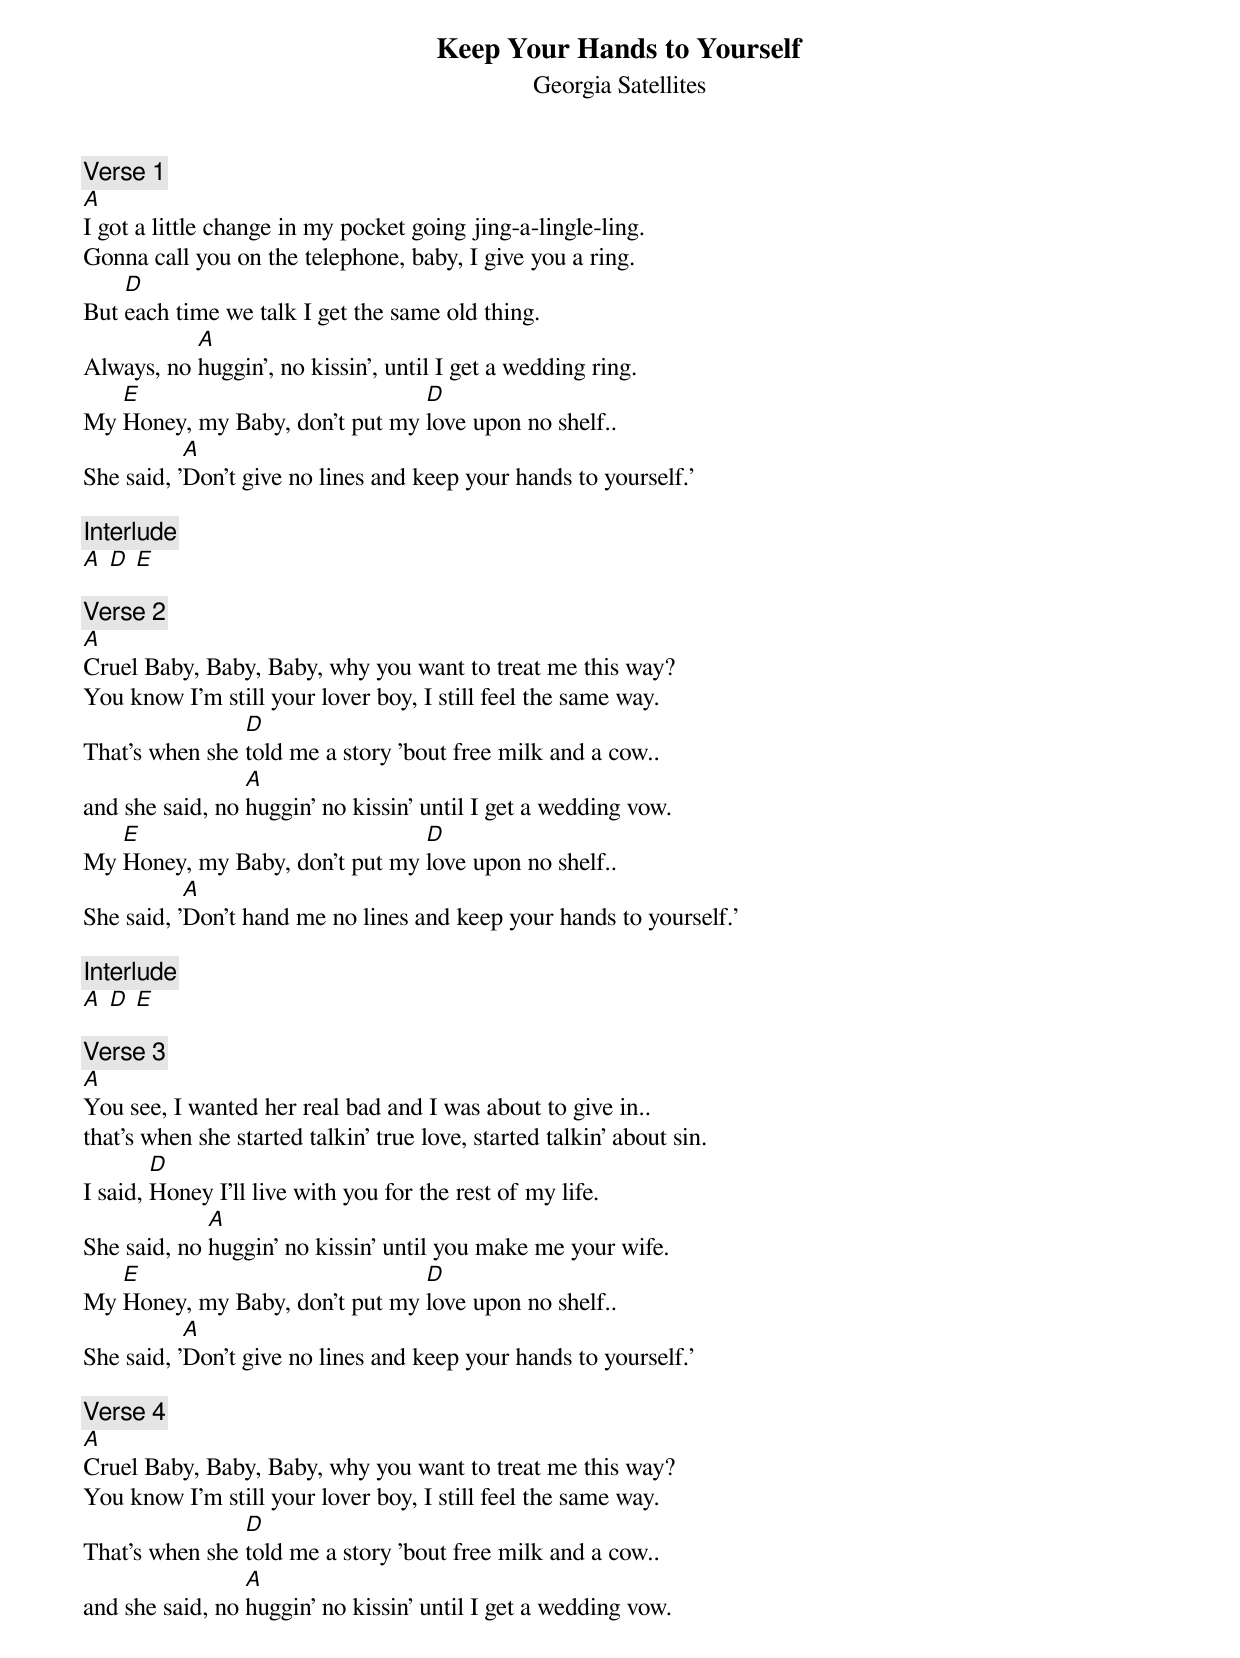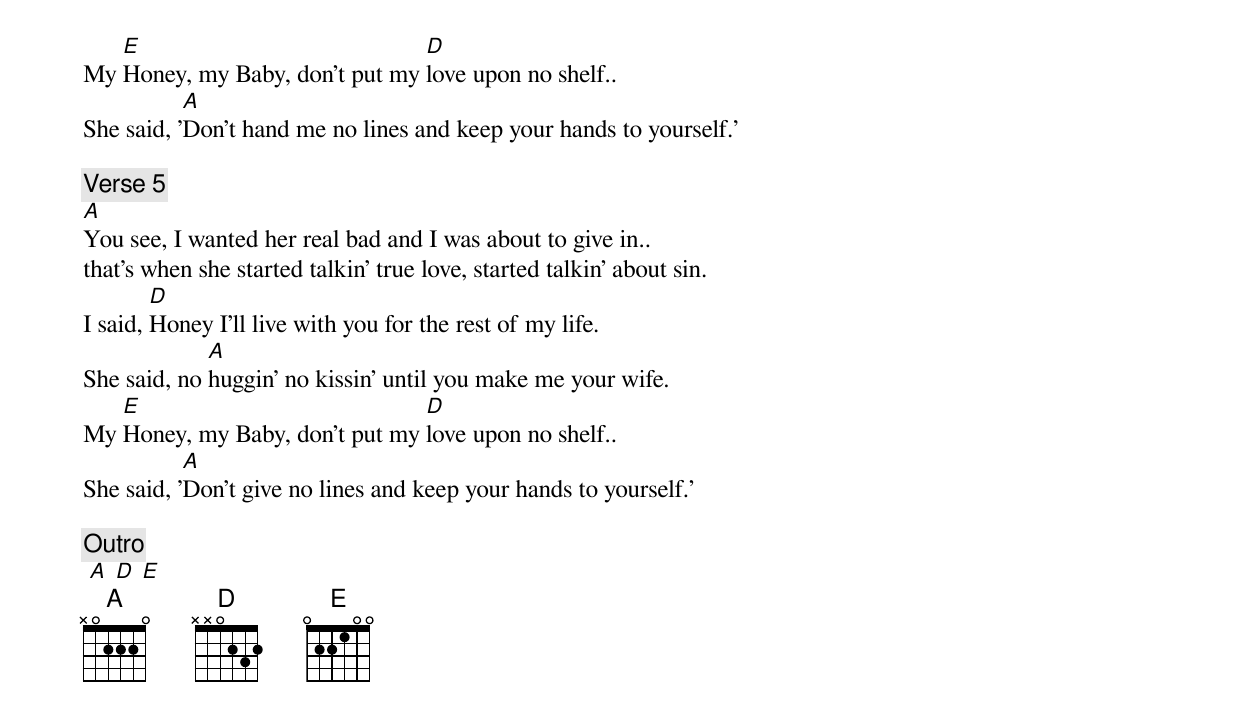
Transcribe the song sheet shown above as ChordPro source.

{title: Keep Your Hands to Yourself}
{subtitle: Georgia Satellites}

{c:Verse 1}
[A]I got a little change in my pocket going jing-a-lingle-ling.
Gonna call you on the telephone, baby, I give you a ring.
But [D]each time we talk I get the same old thing.
Always, no [A]huggin', no kissin', until I get a wedding ring.
My [E]Honey, my Baby, don't put my [D]love upon no shelf..
She said, '[A]Don't give no lines and keep your hands to yourself.'

{c:Interlude}
[A] [D] [E]

{c:Verse 2}
[A]Cruel Baby, Baby, Baby, why you want to treat me this way?
You know I'm still your lover boy, I still feel the same way.
That's when she [D]told me a story 'bout free milk and a cow..
and she said, no [A]huggin' no kissin' until I get a wedding vow.
My [E]Honey, my Baby, don't put my [D]love upon no shelf..
She said, '[A]Don't hand me no lines and keep your hands to yourself.'

{c:Interlude}
[A] [D] [E]

{c:Verse 3}
[A]You see, I wanted her real bad and I was about to give in..
that's when she started talkin' true love, started talkin' about sin.
I said, [D]Honey I'll live with you for the rest of my life.
She said, no [A]huggin' no kissin' until you make me your wife.
My [E]Honey, my Baby, don't put my [D]love upon no shelf..
She said, '[A]Don't give no lines and keep your hands to yourself.'

{c:Verse 4}
[A]Cruel Baby, Baby, Baby, why you want to treat me this way?
You know I'm still your lover boy, I still feel the same way.
That's when she [D]told me a story 'bout free milk and a cow..
and she said, no [A]huggin' no kissin' until I get a wedding vow.
My [E]Honey, my Baby, don't put my [D]love upon no shelf..
She said, '[A]Don't hand me no lines and keep your hands to yourself.'

{c:Verse 5}
[A]You see, I wanted her real bad and I was about to give in..
that's when she started talkin' true love, started talkin' about sin.
I said, [D]Honey I'll live with you for the rest of my life.
She said, no [A]huggin' no kissin' until you make me your wife.
My [E]Honey, my Baby, don't put my [D]love upon no shelf..
She said, '[A]Don't give no lines and keep your hands to yourself.'

{c:Outro}
 [A] [D] [E]
